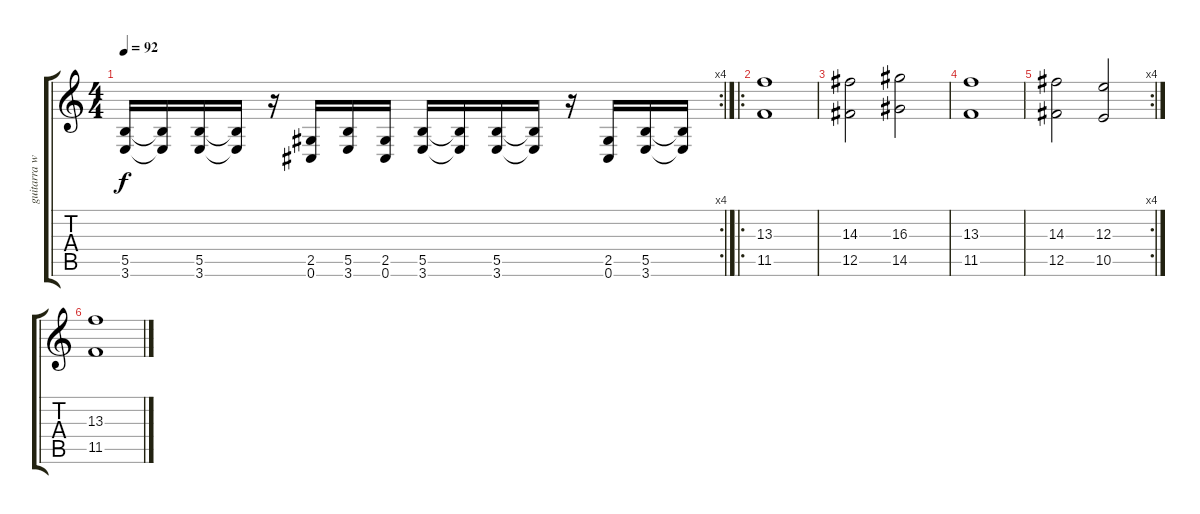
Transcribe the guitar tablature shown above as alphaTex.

\track ("guitarra w/dist" "guitarra w") {instrument distortionguitar}
\staff {score tabs}
\tuning (Db4 Ab3 E3 B2 Gb2 Db2) {hide}
\rc 4
\ts (4 4)
\tempo 92
\clef g2
\ks c
(5.5 3.6).16{dy f} (5.5{t} 3.6{t}).16 (5.5 3.6).16 (5.5{t} 3.6{t}).16 r.16 (2.5 0.6).16 (5.5 3.6).16 (2.5 0.6).16 (5.5 3.6).16 (5.5{t} 3.6{t}).16 (5.5 3.6).16 (5.5{t} 3.6{t}).16 r.16 (2.5 0.6).16 (5.5 3.6).16 (5.5{t} 3.6{t}).16 |
\ro
(13.3 11.5).1{balance 5 instrument electricguitarclean} |
(14.3 12.5).2 (16.3 14.5).2 |
(13.3 11.5).1 |
\rc 4
(14.3 12.5).2 (12.3 10.5).2 |
(13.3 11.5).1{balance 5 instrument electricguitarclean}
